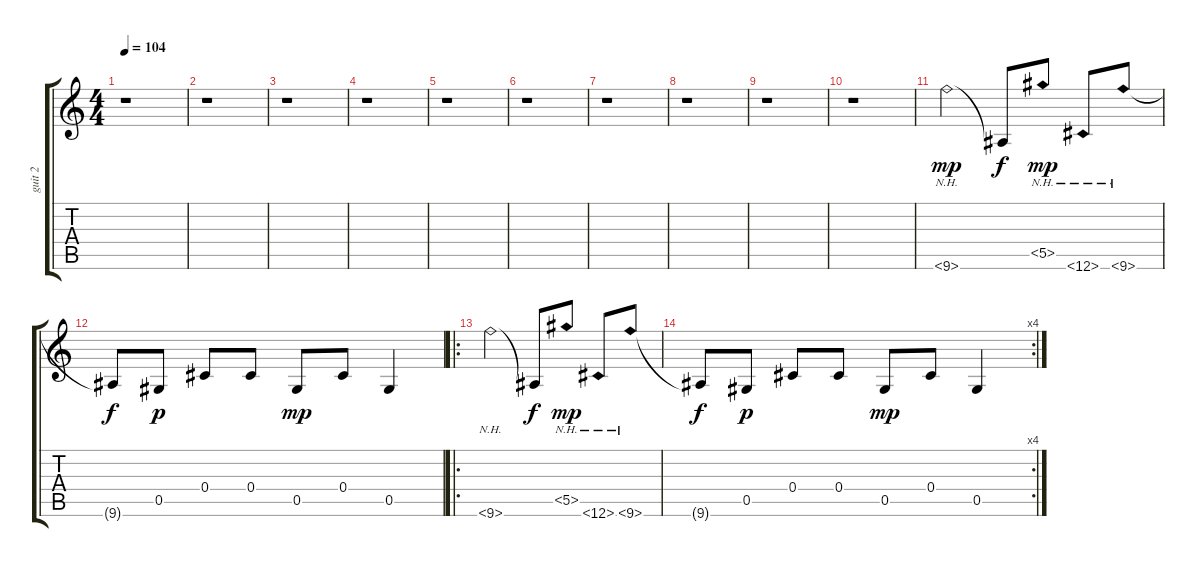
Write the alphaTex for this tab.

\track ("guit 2" "guit 2") {instrument distortionguitar}
\staff {score tabs}
\tuning (Db4 Db3 Ab3 Db3 Ab2 Db2) {hide}
\ts (4 4)
\tempo 104
\clef g2
\ks c
r.1{dy mp} |
r.1 |
r.1 |
r.1 |
r.1 |
r.1 |
r.1 |
r.1 |
r.1 |
r.1 |
9.6{nh}.2 9.6{t}.8{dy f} 5.5{nh}.8{dy mp} 12.6{nh}.8 9.6{nh}.8 |
9.6{t}.8{dy f} 0.5.8{dy p} 0.4.8 0.4.8 0.5.8{dy mp} 0.4.8 0.5.4 |
\ro
9.6{nh}.2 9.6{t}.8{dy f} 5.5{nh}.8{dy mp} 12.6{nh}.8 9.6{nh}.8 |
\rc 4
9.6{t}.8{dy f} 0.5.8{dy p} 0.4.8 0.4.8 0.5.8{dy mp} 0.4.8 0.5.4
